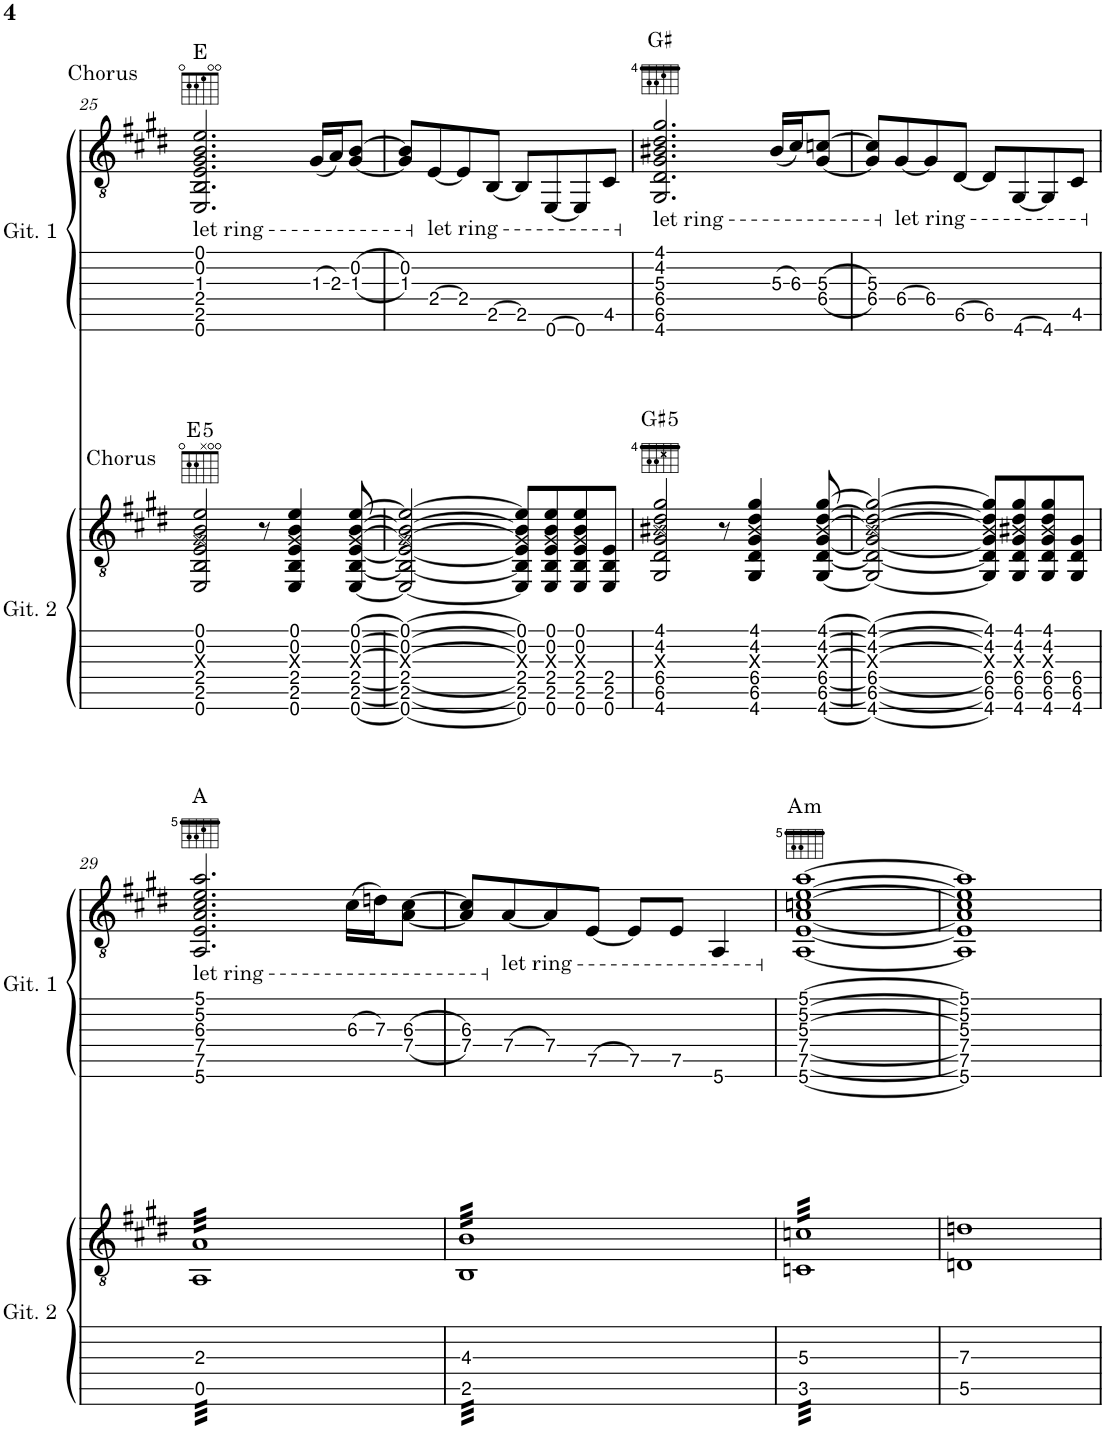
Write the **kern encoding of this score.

**kern	**kern	**harte	**kern	**kern	**harte
*part2	*part2	*part2	*part1	*part1	*part1
*staff4	*staff3	*	*staff2	*staff1	*
*I"Guitar 2	*	*	*I"Guitar 1	*	*
*I'Git. 2	*	*	*I'Git. 1	*	*
!!LO:PB:g=z
*	*clefGv2	*	*	*clefGv2	*
*k[f#c#g#d#]	*k[f#c#g#d#]	*	*k[f#c#g#d#]	*k[f#c#g#d#]	*
*M4/4	*M4/4	*	*M4/4	*M4/4	*
=25	=25	=25	=25	=25	=25
!	!	!	!	!LO:TX:a:t=Chorus	!
!	!	!	!	!LO:TX:b:t=let ring	!
!	!LO:TX:a:t=Chorus	!LO:H:kt=5	!	!	!
2EE 2BB 2E 2G# 2B 2e	2EE/ 2BB/ 2E/ 2G#/ 2B/ 2e/	E:(1,5)	2.EE 2.BB 2.E 2.G# 2.B 2.e	2.EE/ 2.BB/ 2.E/ 2.G#/ 2.B/ 2.e/	E:maj
8r	8r	.	.	.	.
4EE 4BB 4E 4G# 4B 4e	4EE/ 4BB/ 4E/ 4G#/ 4B/ 4e/	.	.	.	.
.	.	.	16G#LL	(16G#/LL	.
.	.	.	16AJ	16A/J)	.
[8EE [8BB [8E [8G# [8B [8e	[8EE/ [8BB/ [8E/ [8G#/ [8B/ [8e/	.	[8G#\ [8B\J	[8G#/ [8B/J	.
=26	=26	=26	=26	=26	=26
2EE_ 2BB_ 2E_ 2G#_ 2B_ 2e_	2EE/_ 2BB/_ 2E/_ 2G#/_ 2B/_ 2e/_	.	8G#]\ 8B]\L	8G#/] 8B/]L	.
!	!	!	!	!LO:TX:b:t=let ring	!
.	.	.	[8EJ	[8E/	.
.	.	.	8EL]	8E/]	.
.	.	.	[8BBJ	[8BB/J	.
8EE]\ 8BB]\ 8E]\ 8G#]\ 8B]\ 8e]\L	8EE/] 8BB/] 8E/] 8G#/] 8B/] 8e/]L	.	8BBL]	8BB/L]	.
8EE\ 8BB\ 8E\ 8G#\ 8B\ 8e\J	8EE/ 8BB/ 8E/ 8G#/ 8B/ 8e/	.	[8EEJ	[8EE/	.
8EE\ 8BB\ 8E\ 8G#\ 8B\ 8e\L	8EE/ 8BB/ 8E/ 8G#/ 8B/ 8e/	.	8EEL]	8EE/]	.
8EE\ 8BB\ 8E\J	8EE/ 8BB/ 8E/J	.	8C#J	8C#/J	.
=27	=27	=27	=27	=27	=27
!	!	!LO:H:kt=5	!	!LO:TX:b:t=let ring	!
2GG# 2D# 2G# 2B# 2d# 2g#	2GG#/ 2D#/ 2G#/ 2B#X/ 2d#/ 2g#/	G#:(1,5)	2.GG# 2.D# 2.G# 2.B# 2.d# 2.g#	2.GG#/ 2.D#/ 2.G#/ 2.B#X/ 2.d#/ 2.g#/	G#:maj
8r	8r	.	.	.	.
4GG# 4D# 4G# 4B# 4d# 4g#	4GG#/ 4D#/ 4G#/ 4B#/ 4d#/ 4g#/	.	.	.	.
.	.	.	16B#LL	(16B#/LL	.
.	.	.	16c#J	16c#/J)	.
[8GG# [8D# [8G# [8B# [8d# [8g#	[8GG#/ [8D#/ [8G#/ [8B#/ [8d#/ [8g#/	.	[8G#\ [8c\J	[8G#/ [8cn/J	.
=28	=28	=28	=28	=28	=28
2GG#_ 2D#_ 2G#_ 2B#_ 2d#_ 2g#_	2GG#/_ 2D#/_ 2G#/_ 2B#/_ 2d#/_ 2g#/_	.	8G#]\ 8c]\L	8G#/] 8c/]L	.
!	!	!	!	!LO:TX:b:t=let ring	!
.	.	.	[8G#J	[8G#/	.
.	.	.	8G#L]	8G#/]	.
.	.	.	[8D#J	[8D#/J	.
8GG#]\ 8D#]\ 8G#]\ 8B#]\ 8d#]\ 8g#]\L	8GG#/] 8D#/] 8G#/] 8B#/] 8d#/] 8g#/]L	.	8D#L]	8D#/L]	.
8GG#\ 8D#\ 8G#\ 8B#\ 8d#\ 8g#\J	8GG#/ 8D#/ 8G#/ 8B#X/ 8d#/ 8g#/	.	[8GG#J	[8GG#/	.
8GG#\ 8D#\ 8G#\ 8B#\ 8d#\ 8g#\L	8GG#/ 8D#/ 8G#/ 8B#/ 8d#/ 8g#/	.	8GG#L]	8GG#/]	.
8GG#\ 8D#\ 8G#\J	8GG#/ 8D#/ 8G#/J	.	8C#J	8C#/J	.
!!LO:LB:g=z
=29	=29	=29	=29	=29	=29
!	!	!	!	!LO:TX:b:t=let ring	!
*tremolo	*	*	*	*	*
*	*tremolo	*	*	*	*
32AA 32ALLL	32AA 32ALLL	.	2.AA 2.E 2.A 2.c# 2.e 2.a	2.AA/ 2.E/ 2.A/ 2.c#/ 2.e/ 2.a/	A:maj
32AA 32A	32AA 32A	.	.	.	.
32AA 32A	32AA 32A	.	.	.	.
32AA 32A	32AA 32A	.	.	.	.
32AA 32A	32AA 32A	.	.	.	.
32AA 32A	32AA 32A	.	.	.	.
32AA 32A	32AA 32A	.	.	.	.
32AA 32A	32AA 32A	.	.	.	.
32AA 32A	32AA 32A	.	.	.	.
32AA 32A	32AA 32A	.	.	.	.
32AA 32A	32AA 32A	.	.	.	.
32AA 32A	32AA 32A	.	.	.	.
32AA 32A	32AA 32A	.	.	.	.
32AA 32A	32AA 32A	.	.	.	.
32AA 32A	32AA 32A	.	.	.	.
32AA 32A	32AA 32A	.	.	.	.
32AA 32A	32AA 32A	.	.	.	.
32AA 32A	32AA 32A	.	.	.	.
32AA 32A	32AA 32A	.	.	.	.
32AA 32A	32AA 32A	.	.	.	.
32AA 32A	32AA 32A	.	.	.	.
32AA 32A	32AA 32A	.	.	.	.
32AA 32A	32AA 32A	.	.	.	.
32AA 32A	32AA 32A	.	.	.	.
32AA 32A	32AA 32A	.	16c#LL	(16c#\LL	.
32AA 32A	32AA 32A	.	.	.	.
32AA 32A	32AA 32A	.	16dJ	16dn\J)	.
32AA 32A	32AA 32A	.	.	.	.
32AA 32A	32AA 32A	.	[8A\ [8c#\J	[8A\ [8c#\J	.
32AA 32A	32AA 32A	.	.	.	.
32AA 32A	32AA 32A	.	.	.	.
32AA 32AJJJ	32AA 32AJJJ	.	.	.	.
=30	=30	=30	=30	=30	=30
32BB 32BLLL	32BB 32BLLL	.	8A]\ 8c#]\L	8A/] 8c#/]L	.
32BB 32B	32BB 32B	.	.	.	.
32BB 32B	32BB 32B	.	.	.	.
32BB 32B	32BB 32B	.	.	.	.
!	!	!	!	!LO:TX:b:t=let ring	!
32BB 32B	32BB 32B	.	[8AJ	[8A/	.
32BB 32B	32BB 32B	.	.	.	.
32BB 32B	32BB 32B	.	.	.	.
32BB 32B	32BB 32B	.	.	.	.
32BB 32B	32BB 32B	.	8AL]	8A/]	.
32BB 32B	32BB 32B	.	.	.	.
32BB 32B	32BB 32B	.	.	.	.
32BB 32B	32BB 32B	.	.	.	.
32BB 32B	32BB 32B	.	[8EJ	[8E/J	.
32BB 32B	32BB 32B	.	.	.	.
32BB 32B	32BB 32B	.	.	.	.
32BB 32B	32BB 32B	.	.	.	.
32BB 32B	32BB 32B	.	8EL]	8E/L]	.
32BB 32B	32BB 32B	.	.	.	.
32BB 32B	32BB 32B	.	.	.	.
32BB 32B	32BB 32B	.	.	.	.
32BB 32B	32BB 32B	.	8EJ	8E/J	.
32BB 32B	32BB 32B	.	.	.	.
32BB 32B	32BB 32B	.	.	.	.
32BB 32B	32BB 32B	.	.	.	.
32BB 32B	32BB 32B	.	4AA	4AA/	.
32BB 32B	32BB 32B	.	.	.	.
32BB 32B	32BB 32B	.	.	.	.
32BB 32B	32BB 32B	.	.	.	.
32BB 32B	32BB 32B	.	.	.	.
32BB 32B	32BB 32B	.	.	.	.
32BB 32B	32BB 32B	.	.	.	.
32BB 32BJJJ	32BB 32BJJJ	.	.	.	.
=31	=31	=31	=31	=31	=31
!	!	!	!	!	!LO:H:kt=m
32C 32cLLL	32Cn 32cnLLL	.	[1AA [1E [1A [1c [1e [1a	[1AA [1E [1A [1cn [1e [1a	A:min
32C 32c	32Cn 32cn	.	.	.	.
32C 32c	32Cn 32cn	.	.	.	.
32C 32c	32Cn 32cn	.	.	.	.
32C 32c	32Cn 32cn	.	.	.	.
32C 32c	32Cn 32cn	.	.	.	.
32C 32c	32Cn 32cn	.	.	.	.
32C 32c	32Cn 32cn	.	.	.	.
32C 32c	32Cn 32cn	.	.	.	.
32C 32c	32Cn 32cn	.	.	.	.
32C 32c	32Cn 32cn	.	.	.	.
32C 32c	32Cn 32cn	.	.	.	.
32C 32c	32Cn 32cn	.	.	.	.
32C 32c	32Cn 32cn	.	.	.	.
32C 32c	32Cn 32cn	.	.	.	.
32C 32c	32Cn 32cn	.	.	.	.
32C 32c	32Cn 32cn	.	.	.	.
32C 32c	32Cn 32cn	.	.	.	.
32C 32c	32Cn 32cn	.	.	.	.
32C 32c	32Cn 32cn	.	.	.	.
32C 32c	32Cn 32cn	.	.	.	.
32C 32c	32Cn 32cn	.	.	.	.
32C 32c	32Cn 32cn	.	.	.	.
32C 32c	32Cn 32cn	.	.	.	.
32C 32c	32Cn 32cn	.	.	.	.
32C 32c	32Cn 32cn	.	.	.	.
32C 32c	32Cn 32cn	.	.	.	.
32C 32c	32Cn 32cn	.	.	.	.
32C 32c	32Cn 32cn	.	.	.	.
32C 32c	32Cn 32cn	.	.	.	.
32C 32c	32Cn 32cn	.	.	.	.
32C 32cJJJ	32Cn 32cnJJJ	.	.	.	.
*	*Xtremolo	*	*	*	*
*Xtremolo	*	*	*	*	*
=32	=32	=32	=32	=32	=32
1D 1d	1Dn 1dn	.	1AA] 1E] 1A] 1cn] 1e] 1a]	1AA] 1E] 1A] 1c] 1e] 1a]	.
=	=	=	=	=	=
*-	*-	*-	*-	*-	*-
